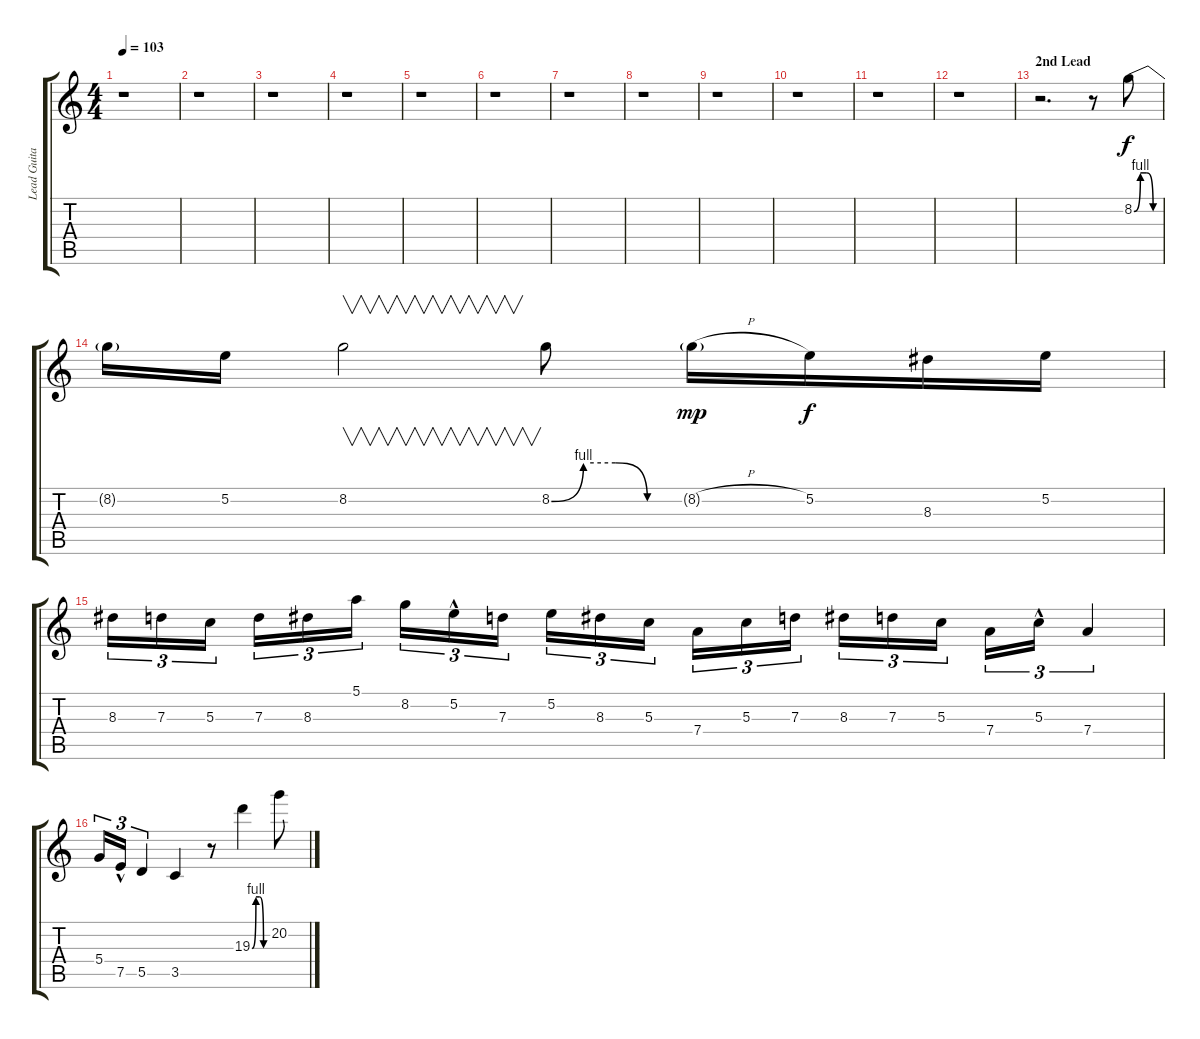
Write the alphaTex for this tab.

\track ("Lead Guitar" "Lead Guita") {instrument distortionguitar}
\staff {score tabs}
\tuning (E4 B3 G3 D3 A2 E2) {hide}
\ts (4 4)
\tempo 103
\clef g2
\ks c
r.1{dy f} |
r.1 |
r.1 |
r.1 |
r.1 |
r.1 |
r.1 |
r.1 |
r.1 |
r.1 |
r.1 |
r.1 |
\section ("" "2nd Lead")
r.2{d} r.8 8.2{be (custom 0 0 15 4 30 4 45 0 60 0)}.8 |
8.2{t}.16 5.2.16 8.2.2{v} 8.2{be (custom 0 0 15 4 30 4 45 0 60 0)}.8 8.2{h g}.16{dy mp} 5.2.16{dy f} 8.3.16 5.2.16 |
8.3.16{tu (3 2)} 7.3.16{tu (3 2)} 5.3.16{tu (3 2)} 7.3.16{tu (3 2)} 8.3.16{tu (3 2)} 5.1.16{tu (3 2)} 8.2.16{tu (3 2)} 5.2{hac}.16{tu (3 2)} 7.3.16{tu (3 2)} 5.2.16{tu (3 2)} 8.3.16{tu (3 2)} 5.3.16{tu (3 2)} 7.4.16{tu (3 2)} 5.3.16{tu (3 2)} 7.3.16{tu (3 2)} 8.3.16{tu (3 2)} 7.3.16{tu (3 2)} 5.3.16{tu (3 2)} 7.4.16{tu (3 2)} 5.3{hac}.16{tu (3 2)} 7.4.4{tu (3 2)} |
5.4.16{tu (3 2)} 7.5{hac}.16{tu (3 2)} 5.5.4{tu (3 2)} 3.5.4 r.8 19.3{be (custom 0 0 15 4 30 4 45 0 60 0)}.4 20.2.8
